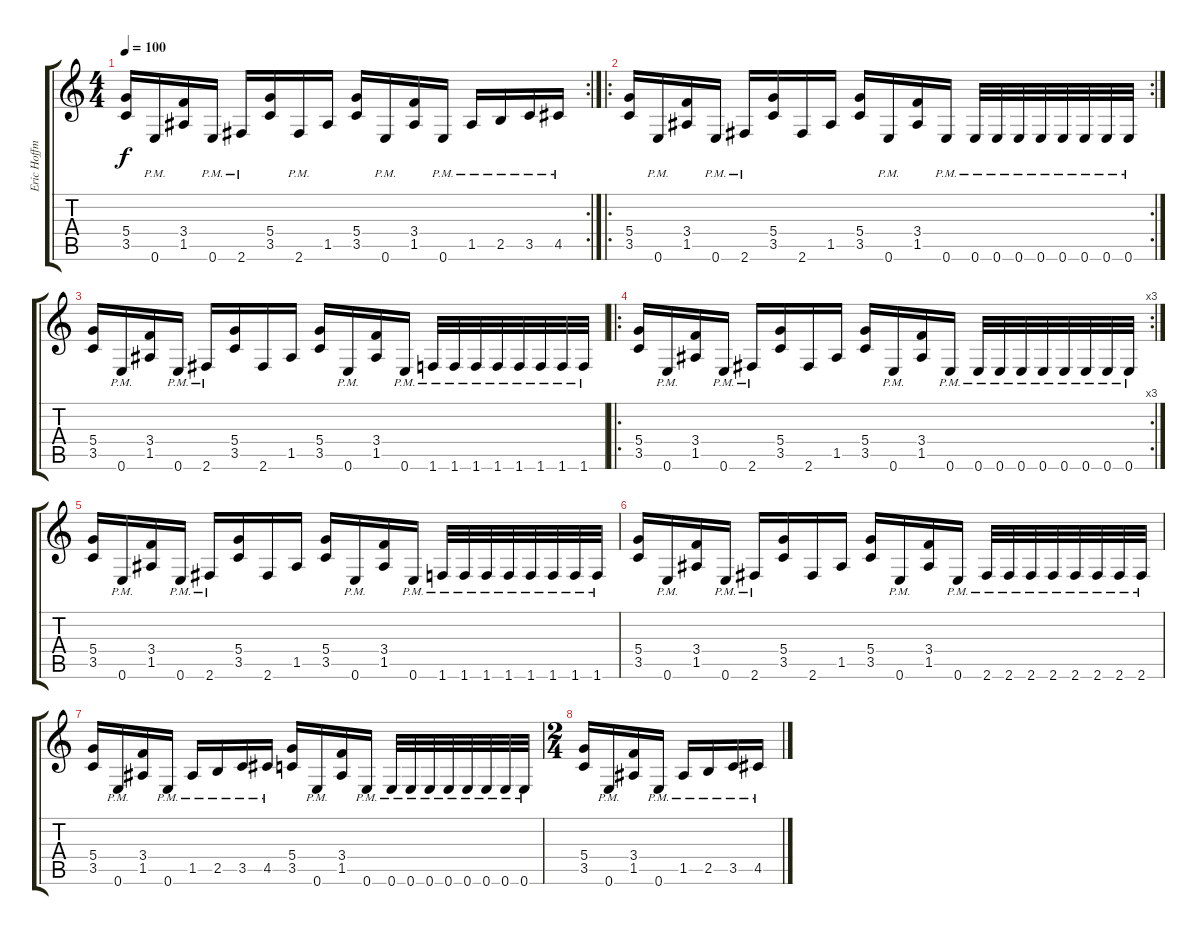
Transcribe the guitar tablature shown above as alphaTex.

\track ("Eric Hoffman" "Eric Hoffm") {instrument overdrivenguitar}
\staff {score tabs}
\tuning (E4 B3 G3 D3 A2 E2) {hide}
\rc 2
\ts (4 4)
\tempo 100
\clef g2
\ks c
(5.4 3.5).16{dy f} 0.6{pm}.16 (3.4 1.5).16 0.6{pm}.16 2.6{pm}.16 (5.4 3.5).16 2.6{pm}.16 1.5.16 (5.4 3.5).16 0.6{pm}.16 (3.4 1.5).16 0.6{pm}.16 1.5{pm}.16 2.5{pm}.16 3.5{pm}.16 4.5{pm}.16 |
\ro
\rc 2
(5.4 3.5).16 0.6{pm}.16 (3.4 1.5).16 0.6{pm}.16 2.6{pm}.16 (5.4 3.5).16 2.6.16 1.5.16 (5.4 3.5).16 0.6{pm}.16 (3.4 1.5).16 0.6{pm}.16 0.6{pm}.32 0.6{pm}.32 0.6{pm}.32 0.6{pm}.32 0.6{pm}.32 0.6{pm}.32 0.6{pm}.32 0.6{pm}.32 |
(5.4 3.5).16 0.6{pm}.16 (3.4 1.5).16 0.6{pm}.16 2.6{pm}.16 (5.4 3.5).16 2.6.16 1.5.16 (5.4 3.5).16 0.6{pm}.16 (3.4 1.5).16 0.6{pm}.16 1.6{pm}.32 1.6{pm}.32 1.6{pm}.32 1.6{pm}.32 1.6{pm}.32 1.6{pm}.32 1.6{pm}.32 1.6{pm}.32 |
\ro
\rc 3
(5.4 3.5).16 0.6{pm}.16 (3.4 1.5).16 0.6{pm}.16 2.6{pm}.16 (5.4 3.5).16 2.6.16 1.5.16 (5.4 3.5).16 0.6{pm}.16 (3.4 1.5).16 0.6{pm}.16 0.6{pm}.32 0.6{pm}.32 0.6{pm}.32 0.6{pm}.32 0.6{pm}.32 0.6{pm}.32 0.6{pm}.32 0.6{pm}.32 |
(5.4 3.5).16 0.6{pm}.16 (3.4 1.5).16 0.6{pm}.16 2.6{pm}.16 (5.4 3.5).16 2.6.16 1.5.16 (5.4 3.5).16 0.6{pm}.16 (3.4 1.5).16 0.6{pm}.16 1.6{pm}.32 1.6{pm}.32 1.6{pm}.32 1.6{pm}.32 1.6{pm}.32 1.6{pm}.32 1.6{pm}.32 1.6{pm}.32 |
(5.4 3.5).16 0.6{pm}.16 (3.4 1.5).16 0.6{pm}.16 2.6{pm}.16 (5.4 3.5).16 2.6.16 1.5.16 (5.4 3.5).16 0.6{pm}.16 (3.4 1.5).16 0.6{pm}.16 2.6{pm}.32 2.6{pm}.32 2.6{pm}.32 2.6{pm}.32 2.6{pm}.32 2.6{pm}.32 2.6{pm}.32 2.6{pm}.32 |
(5.4 3.5).16 0.6{pm}.16 (3.4 1.5).16 0.6{pm}.16 1.5{pm}.16 2.5{pm}.16 3.5{pm}.16 4.5{pm}.16 (5.4 3.5).16 0.6{pm}.16 (3.4 1.5).16 0.6{pm}.16 0.6{pm}.32 0.6{pm}.32 0.6{pm}.32 0.6{pm}.32 0.6{pm}.32 0.6{pm}.32 0.6{pm}.32 0.6{pm}.32 |
\ts (2 4)
(5.4 3.5).16 0.6{pm}.16 (3.4 1.5).16 0.6{pm}.16 1.5{pm}.16 2.5{pm}.16 3.5{pm}.16 4.5{pm}.16
